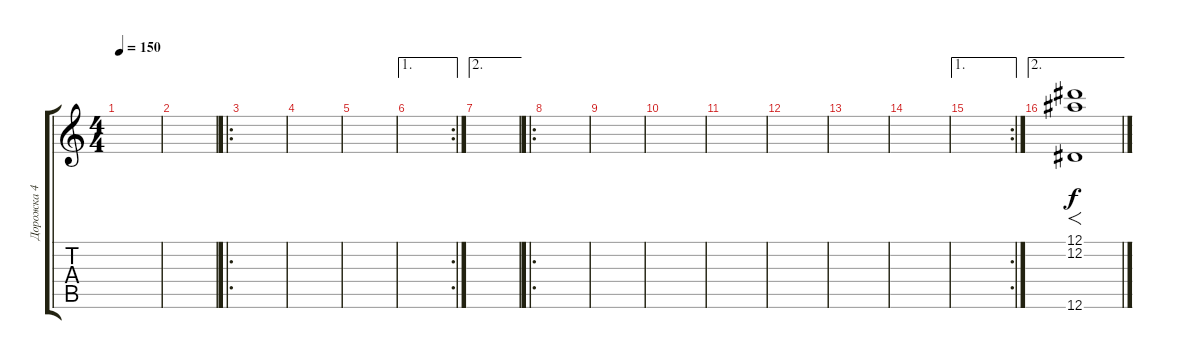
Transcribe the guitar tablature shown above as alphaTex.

\track ("Дорожка 4" "Дорожка 4") {instrument distortionguitar}
\staff {score tabs}
\tuning (Eb4 Bb3 Gb3 Db3 Ab2 Eb2) {hide}
\ts (4 4)
\tempo 150
\clef g2
\ks c
|
|
\ro
|
|
|
\ae 1
\rc 2
|
\ae 2
|
\ro
|
|
|
|
|
|
|
\ae 1
\rc 2
|
\ae 2
(12.1 12.2 12.6).1{f}
